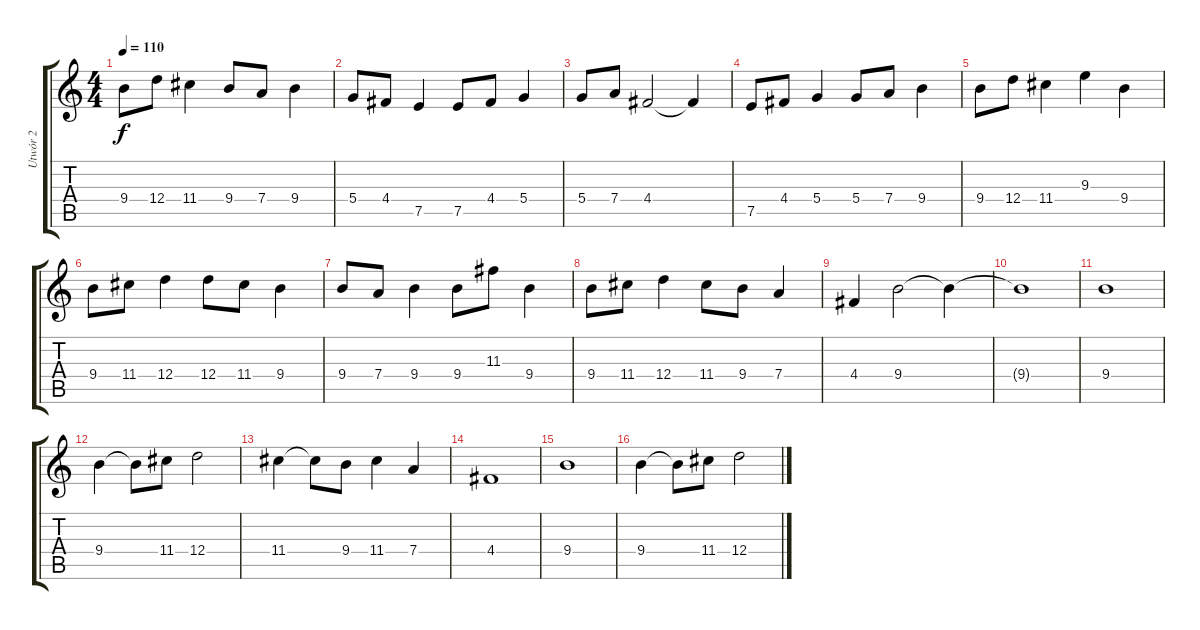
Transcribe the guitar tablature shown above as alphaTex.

\track ("Utwór 2" "Utwór 2") {instrument acousticguitarsteel}
\staff {score tabs}
\tuning (E4 B3 G3 D3 A2 E2) {hide}
\ts (4 4)
\tempo 110
\clef g2
\ks c
9.4.8{dy f} 12.4.8 11.4.4 9.4.8 7.4.8 9.4.4 |
5.4.8 4.4.8 7.5.4 7.5.8 4.4.8 5.4.4 |
5.4.8 7.4.8 4.4.2 4.4{t}.4 |
7.5.8 4.4.8 5.4.4 5.4.8 7.4.8 9.4.4 |
9.4.8 12.4.8 11.4.4 9.3.4 9.4.4 |
9.4.8 11.4.8 12.4.4 12.4.8 11.4.8 9.4.4 |
9.4.8 7.4.8 9.4.4 9.4.8 11.3.8 9.4.4 |
9.4.8 11.4.8 12.4.4 11.4.8 9.4.8 7.4.4 |
4.4.4 9.4.2 9.4{t}.4 |
9.4{t}.1 |
9.4.1 |
9.4.4 9.4{t}.8 11.4.8 12.4.2 |
11.4.4 11.4{t}.8 9.4.8 11.4.4 7.4.4 |
4.4.1 |
9.4.1 |
9.4.4 9.4{t}.8 11.4.8 12.4.2
